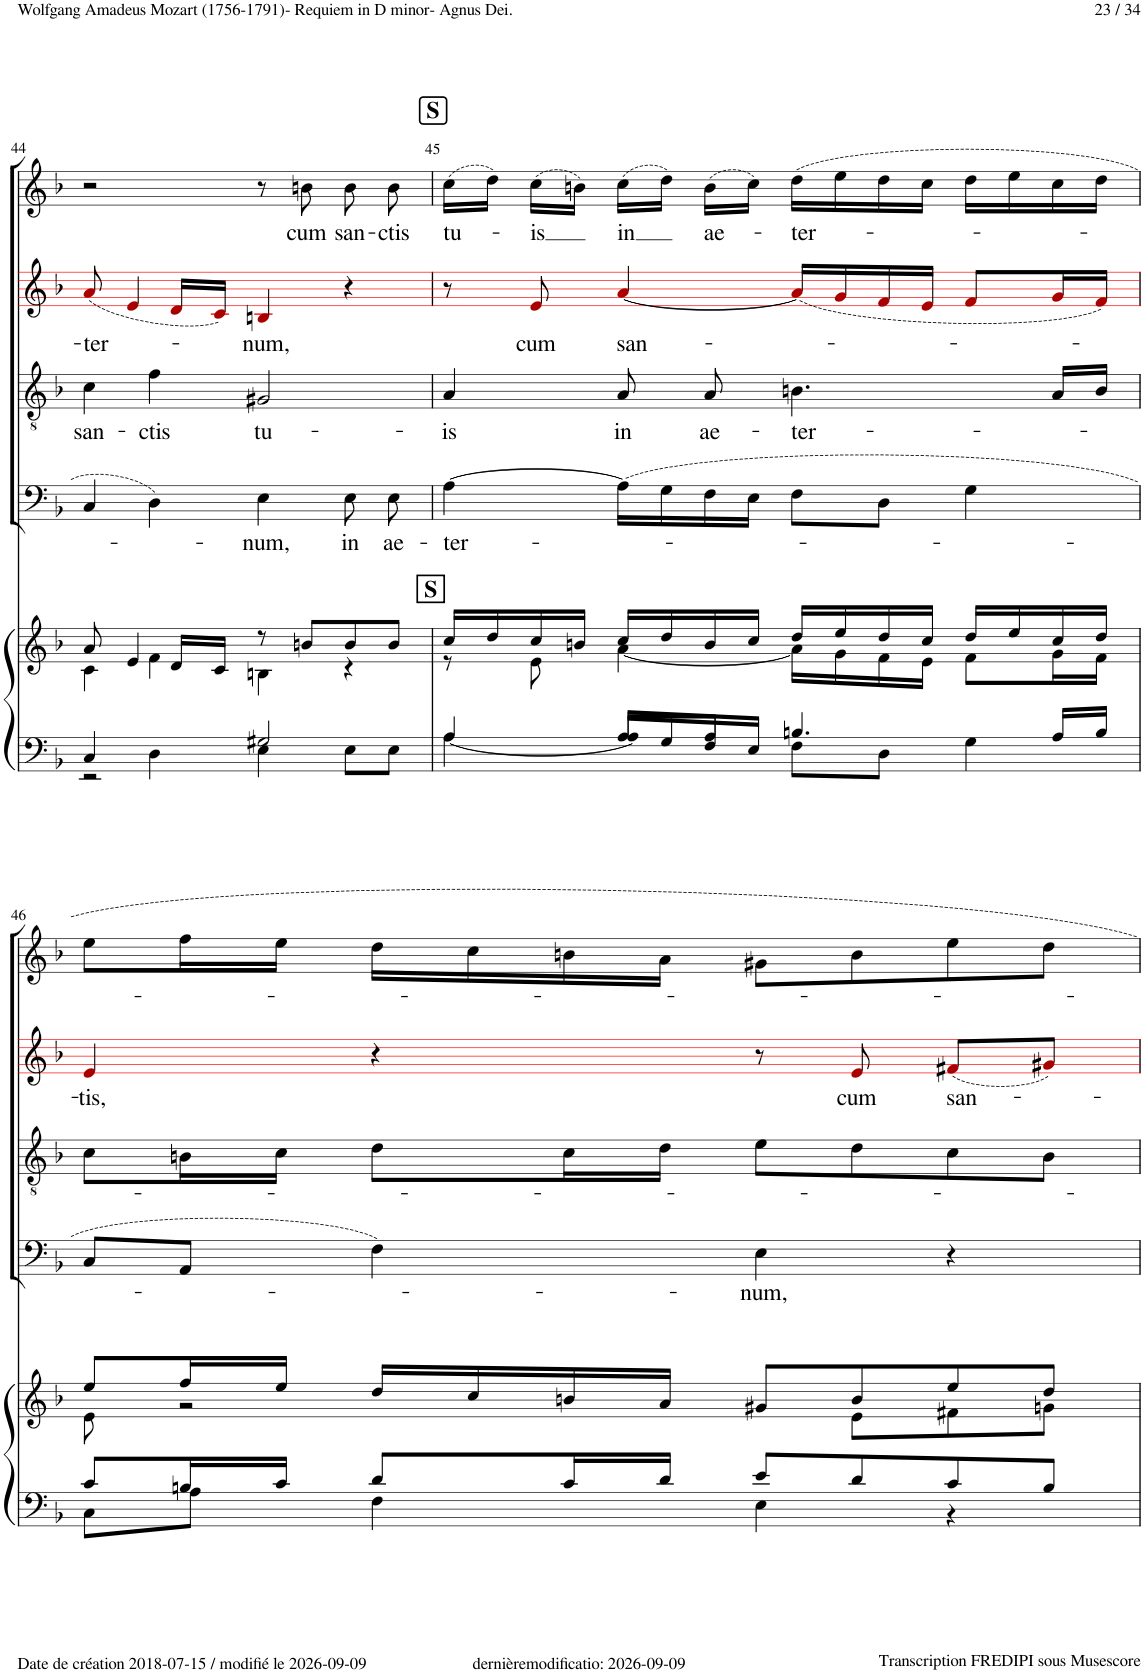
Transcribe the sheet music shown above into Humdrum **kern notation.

**kern	**kern	**kern	**text	**kern	**text	**kern	**text	**kern	**text
*part5	*part5	*part4	*part4	*part3	*part3	*part2	*part2	*part1	*part1
*staff6	*staff5	*staff4	*staff4	*staff3	*staff3	*staff2	*staff2	*staff1	*staff1
*I"Piano	*	*I"Bass	*	*I"Tenor	*	*I"Alto	*	*I"Soprano	*
*I'Pno	*	*	*	*	*	*	*	*	*
!!LO:PB:g=z
*clefF4	*clefG2	*clefF4	*	*clefGv2	*	*clefG2	*	*clefG2	*
*	*	*	*	*	*	*ITrd1c2	*	*	*
*k[b-]	*k[b-]	*k[b-]	*	*k[b-]	*	*k[b-]	*	*k[b-]	*
*M4/4	*M4/4	*M4/4	*	*M4/4	*	*M4/4	*	*M4/4	*
*met(c)	*met(c)	*met(c)	*	*met(c)	*	*met(c)	*	*met(c)	*
=44	=44	=44	=44	=44	=44	=44	=44	=44	=44
*^	*^	*	*	*	*	*	*	*	*
*	*	*	*^	*	*	*	*	*	*	*	*
!	!	!	!	!	!	!	!	!LO:LY:b	!	!LO:LY:b	!	!
4C/	2r	2ryy	4c\	8a/	4C!/	.	4c!\	san-	(8a!i/	-ter-	2r	.
.	.	.	.	4e/	.	.	.	.	4e!i/	.	.	.
!	!	!	!	!	!	!	!	!LO:LY:b	!	!	!	!
4D\	.	.	4f\	.	4D!\	.	4f!\	-ctis	.	.	.	.
.	.	.	.	16d/LL	.	.	.	.	16d!i/LL	.	.	.
.	.	.	.	16c/JJ	.	.	.	.	16c!i/JJ)	.	.	.
!	!	!	!	!	!	!LO:LY:b	!	!LO:LY:b	!	!LO:LY:b	!	!
2G#X/	4E\	8r	4Bn\	2ryy	4E!\	-num,	2G#X!/	tu-	4Bn!i/	-num,	8r	.
!	!	!	!	!	!	!	!	!	!	!	!	!LO:LY:b
.	.	8bn/L	.	.	.	.	.	.	.	.	8bn!\	cum
!	!	!	!	!	!	!LO:LY:b	!	!	!	!	!	!LO:LY:b
.	8E\L	8b/	4r	.	8E!\	in	.	.	4r	.	8b!\	san-
!	!	!	!	!	!	!LO:LY:b	!	!	!	!	!	!LO:LY:b
.	8E\J	8b/J	.	.	8E!\	ae-	.	.	.	.	8b!\	-ctis
*	*	*	*v	*v	*	*	*	*	*	*	*	*
=45	=45	=45	=45	=45	=45	=45	=45	=45	=45	=45	=45
!	!	!LO:TX:a:B:t=S	!	!	!	!	!	!	!	!	!
!	!	!	!	!	!LO:LY:b	!	!LO:LY:b	!	!	!	!LO:LY:b
4A/	[4A\	16cc/LL	8r	[4A!\	-ter-	4A!/	-is	8r	.	(16cc!\LL	tu-
.	.	16dd/	.	.	.	.	.	.	.	16dd!\JJ)	.
!	!	!	!	!	!	!	!	!	!LO:LY:b	!	!LO:LY:b
.	.	16cc/	8e\	.	.	.	.	8e!i/	cum	(16cc!\LL	-is
.	.	16bn/JJ	.	.	.	.	.	.	.	16bn!\JJ)	.
!	!	!	!	!	!	!	!LO:LY:b	!	!LO:LY:b	!	!LO:LY:b
8A/L	16A/LL]	16cc/LL	[4a\	(16A!\LL]	.	8A!/	in	[4a!i/	san-	(16cc!\LL	in
.	16G/	16dd/	.	16G!\	.	.	.	.	.	16dd!\JJ)	.
!	!	!	!	!	!	!	!LO:LY:b	!	!	!	!LO:LY:b
8A/J	16F/	16b/	.	16F!\	.	8A!/	ae-	.	.	(16b!\LL	ae-
.	16E/JJ	16cc/JJ	.	16E!\JJ	.	.	.	.	.	16cc!\JJ)	.
!	!	!	!	!	!	!	!LO:LY:b	!	!	!	!LO:LY:b
4.Bn/	8F\L	16dd/LL	16a\LL]	8F!\L	.	4.Bn!\	-ter-	(16a!i/LL]	.	16dd!\LL	-ter-
.	.	16ee/	16g\	.	.	.	.	16g!i/	.	16ee!\	.
.	8D\J	16dd/	16f\	8D!\J	.	.	.	16f!i/	.	16dd!\	.
.	.	16cc/JJ	16e\JJ	.	.	.	.	16e!i/JJ	.	16cc!\JJ	.
.	4G\	16dd/LL	8f\L	4G!\	.	.	.	8f!i/L	.	16dd!\LL	.
.	.	16ee/	.	.	.	.	.	.	.	16ee!\	.
16A/LL	.	16cc/	16g\L	.	.	16A!/LL	.	16g!i/L	.	16cc!\	.
16B/JJ	.	16dd/JJ	16f\JJ	.	.	16B!/JJ	.	16f!i/JJ)	.	16dd!\JJ	.
!!LO:LB:g=z
=46	=46	=46	=46	=46	=46	=46	=46	=46	=46	=46	=46
!	!	!	!	!	!	!	!	!	!LO:LY:b	!	!
8c/L	8C\L	8ee/L	8e\	8C!/L	.	8c!\L	.	4e!i/	-tis,	8ee!\L	.
16Bn/L	8A\J	16ff/L	2r	8AA!/J	.	16Bn!\L	.	.	.	16ff!\L	.
16c/JJ	.	16ee/JJ	.	.	.	16c!\JJ	.	.	.	16ee!\JJ	.
8d/L	4F\	16dd/LL	.	4F!\)	.	8d!\L	.	4r	.	16dd!\LL	.
.	.	16cc/	.	.	.	.	.	.	.	16cc!\	.
16c/L	.	16bn/	.	.	.	16c!\L	.	.	.	16bn!\	.
16d/JJ	.	16a/JJ	.	.	.	16d!\JJ	.	.	.	16a!\JJ	.
!	!	!	!	!	!LO:LY:b	!	!	!	!	!	!
8e/L	4E\	8g#X/L	.	4E!\	-num,	8e!\L	.	8r	.	8g#X!\L	.
!	!	!	!	!	!	!	!	!	!LO:LY:b	!	!
8d/	.	8b/	8e\L	.	.	8d!\	.	8e!i/	cum	8b!\	.
!	!	!	!	!	!	!	!	!	!LO:LY:b	!	!
8c/	4r	8ee/	8f#X\	4r	.	8c!\	.	(8f#X!i/L	san-	8ee!\	.
8B/J	.	8dd/J	8gn\J	.	.	8B!\J	.	8g#X!i/J)	.	8dd!\J	.
*v	*v	*	*	*	*	*	*	*	*	*	*
*	*v	*v	*	*	*	*	*	*	*	*
=	=	=	=	=	=	=	=	=	=
*-	*-	*-	*-	*-	*-	*-	*-	*-	*-
